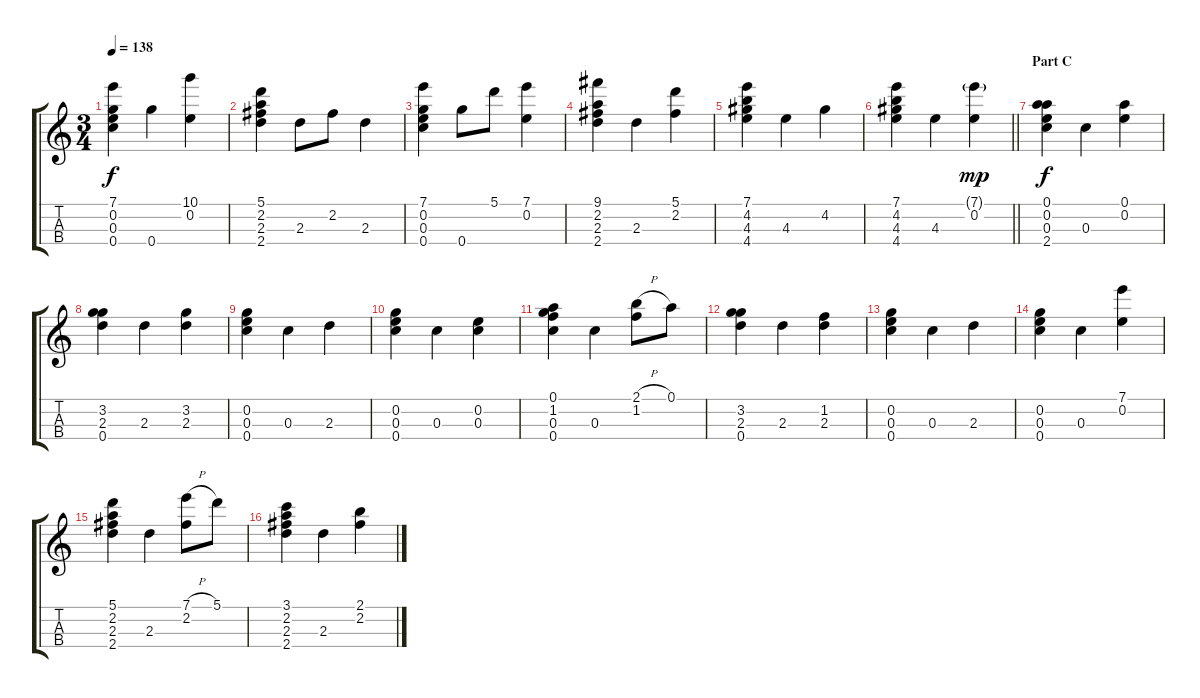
\track "" {instrument acousticguitarnylon}
\staff {score tabs}
\tuning (A4 E4 C4 G4) {hide}
\ts (3 4)
\tempo 138
\clef g2
\ks c
(7.1 0.2 0.3 0.4).4{dy f} 0.4.4 (10.1 0.2).4 |
(5.1 2.2 2.3 2.4).4 2.3.8 2.2.8 2.3.4 |
(7.1 0.2 0.3 0.4).4 0.4.8 5.1.8 (7.1 0.2).4 |
(9.1 2.2 2.3 2.4).4{txt ""} 2.3.4 (5.1 2.2).4 |
(7.1 4.2 4.3 4.4).4 4.3.4 4.2.4 |
\barLineRight lightlight
(7.1 4.2 4.3 4.4).4 4.3.4 (7.1{g} 0.2).4{dy mp} |
\section ("" "Part C")
(0.1 0.2 0.3 2.4).4{dy f} 0.3.4 (0.1 0.2).4 |
(3.2 2.3 0.4).4 2.3.4 (3.2 2.3).4 |
(0.2 0.3 0.4).4 0.3.4 2.3.4 |
(0.2 0.3 0.4).4 0.3.4 (0.2 0.3).4 |
(0.1 1.2 0.3 0.4).4 0.3.4 (2.1{h} 1.2).8 0.1.8 |
(3.2 2.3 0.4).4 2.3.4 (1.2 2.3).4 |
(0.2 0.3 0.4).4 0.3.4 2.3.4 |
(0.2 0.3 0.4).4 0.3.4 (7.1 0.2).4 |
(5.1 2.2 2.3 2.4).4 2.3.4 (7.1{h} 2.2).8 5.1.8 |
(3.1 2.2 2.3 2.4).4 2.3.4 (2.1 2.2).4
